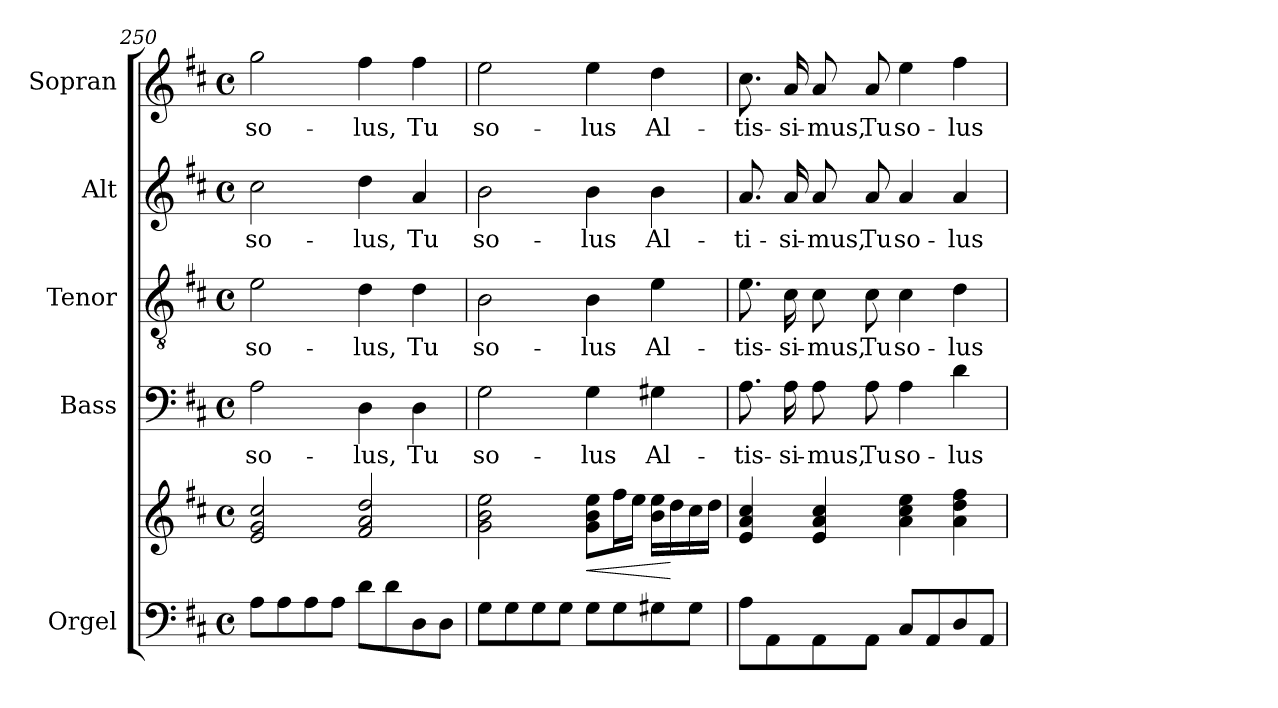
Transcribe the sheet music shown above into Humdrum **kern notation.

**kern	**kern	**dynam	**kern	**text	**kern	**text	**kern	**text	**kern	**text
*part5	*part5	*part5	*part4	*part4	*part3	*part3	*part2	*part2	*part1	*part1
*staff6	*staff5	*staff5/6	*staff4	*staff4	*staff3	*staff3	*staff2	*staff2	*staff1	*staff1
*I"Orgel	*	*	*I"Bass	*	*I"Tenor	*	*I"Alt	*	*I"Sopran	*
*I'Org.	*	*	*I'B.	*	*I'T.	*	*I'A.	*	*I'S.	*
*clefF4	*clefG2	*	*clefF4	*	*clefGv2	*	*clefG2	*	*clefG2	*
*k[f#c#]	*k[f#c#]	*	*k[f#c#]	*	*k[f#c#]	*	*k[f#c#]	*	*k[f#c#]	*
*D:	*D:	*	*D:	*	*D:	*	*D:	*	*D:	*
*M4/4	*M4/4	*	*M4/4	*	*M4/4	*	*M4/4	*	*M4/4	*
*met(c)	*met(c)	*	*met(c)	*	*met(c)	*	*met(c)	*	*met(c)	*
=250	=250	=250	=250	=250	=250	=250	=250	=250	=250	=250
!	!	!	!	!LO:LY:b	!	!LO:LY:b	!	!LO:LY:b	!	!LO:LY:b
8A\L	2e/ 2g/ 2cc#/	.	2A\	so-	2e\	so-	2cc#\	so-	2gg\	so-
8A\	.	.	.	.	.	.	.	.	.	.
8A\	.	.	.	.	.	.	.	.	.	.
8A\J	.	.	.	.	.	.	.	.	.	.
!	!	!	!	!LO:LY:b	!	!LO:LY:b	!	!LO:LY:b	!	!LO:LY:b
8d\L	2f#/ 2a/ 2dd/	.	4D\	-lus,	4d\	-lus,	4dd\	-lus,	4ff#\	-lus,
8d\	.	.	.	.	.	.	.	.	.	.
!	!	!	!	!LO:LY:b	!	!LO:LY:b	!	!LO:LY:b	!	!LO:LY:b
8D\	.	.	4D\	Tu	4d\	Tu	4a/	Tu	4ff#\	Tu
8D\J	.	.	.	.	.	.	.	.	.	.
=251	=251	=251	=251	=251	=251	=251	=251	=251	=251	=251
!	!	!	!	!LO:LY:b	!	!LO:LY:b	!	!LO:LY:b	!	!LO:LY:b
8G\L	2g\ 2b\ 2ee\	.	2G\	so-	2B\	so-	2b\	so-	2ee\	so-
8G\	.	.	.	.	.	.	.	.	.	.
8G\	.	.	.	.	.	.	.	.	.	.
8G\J	.	.	.	.	.	.	.	.	.	.
!	!	!LO:HP:b	!	!LO:LY:b	!	!LO:LY:b	!	!LO:LY:b	!	!LO:LY:b
8G\L	8g\ 8b\ 8ee\L	<	4G\	-lus	4B\	-lus	4b\	-lus	4ee\	-lus
8G\	16ff#\L	.	.	.	.	.	.	.	.	.
.	16ee\JJ	.	.	.	.	.	.	.	.	.
!	!	!	!	!LO:LY:b	!	!LO:LY:b	!	!LO:LY:b	!	!LO:LY:b
8G#X\	16b\ 16ee\LL	.	4G#X\	Al-	4e\	Al-	4b\	Al-	4dd\	Al-
.	16dd\	[	.	.	.	.	.	.	.	.
8G#\J	16cc#\	.	.	.	.	.	.	.	.	.
.	16dd\JJ	.	.	.	.	.	.	.	.	.
!!LO:PB:g=z
=252	=252	=252	=252	=252	=252	=252	=252	=252	=252	=252
!	!	!	!	!LO:LY:b	!	!LO:LY:b	!	!LO:LY:b	!	!LO:LY:b
8A\L	4e/ 4a/ 4cc#/	.	8.A\	-tis-	8.e\	-tis-	8.a/	-ti-	8.cc#\	-tis-
8AA\	.	.	.	.	.	.	.	.	.	.
!	!	!	!	!LO:LY:b	!	!LO:LY:b	!	!LO:LY:b	!	!LO:LY:b
.	.	.	16A\	-si-	16c#\	-si-	16a/	-si-	16a/	-si-
!	!	!	!	!LO:LY:b	!	!LO:LY:b	!	!LO:LY:b	!	!LO:LY:b
8AA\	4e/ 4a/ 4cc#/	.	8A\	-mus,	8c#\	-mus,	8a/	-mus,	8a/	-mus,
!	!	!	!	!LO:LY:b	!	!LO:LY:b	!	!LO:LY:b	!	!LO:LY:b
8AA\J	.	.	8A\	Tu	8c#\	Tu	8a/	Tu	8a/	Tu
!	!	!	!	!LO:LY:b	!	!LO:LY:b	!	!LO:LY:b	!	!LO:LY:b
8C#/L	4a\ 4cc#\ 4ee\	.	4A\	so-	4c#\	so-	4a/	so-	4ee\	so-
8AA/	.	.	.	.	.	.	.	.	.	.
!	!	!	!	!LO:LY:b	!	!LO:LY:b	!	!LO:LY:b	!	!LO:LY:b
8D/	4a\ 4dd\ 4ff#\	.	4d\	-lus	4d\	-lus	4a/	-lus	4ff#\	-lus
8AA/J	.	.	.	.	.	.	.	.	.	.
=	=	=	=	=	=	=	=	=	=	=
*-	*-	*-	*-	*-	*-	*-	*-	*-	*-	*-
